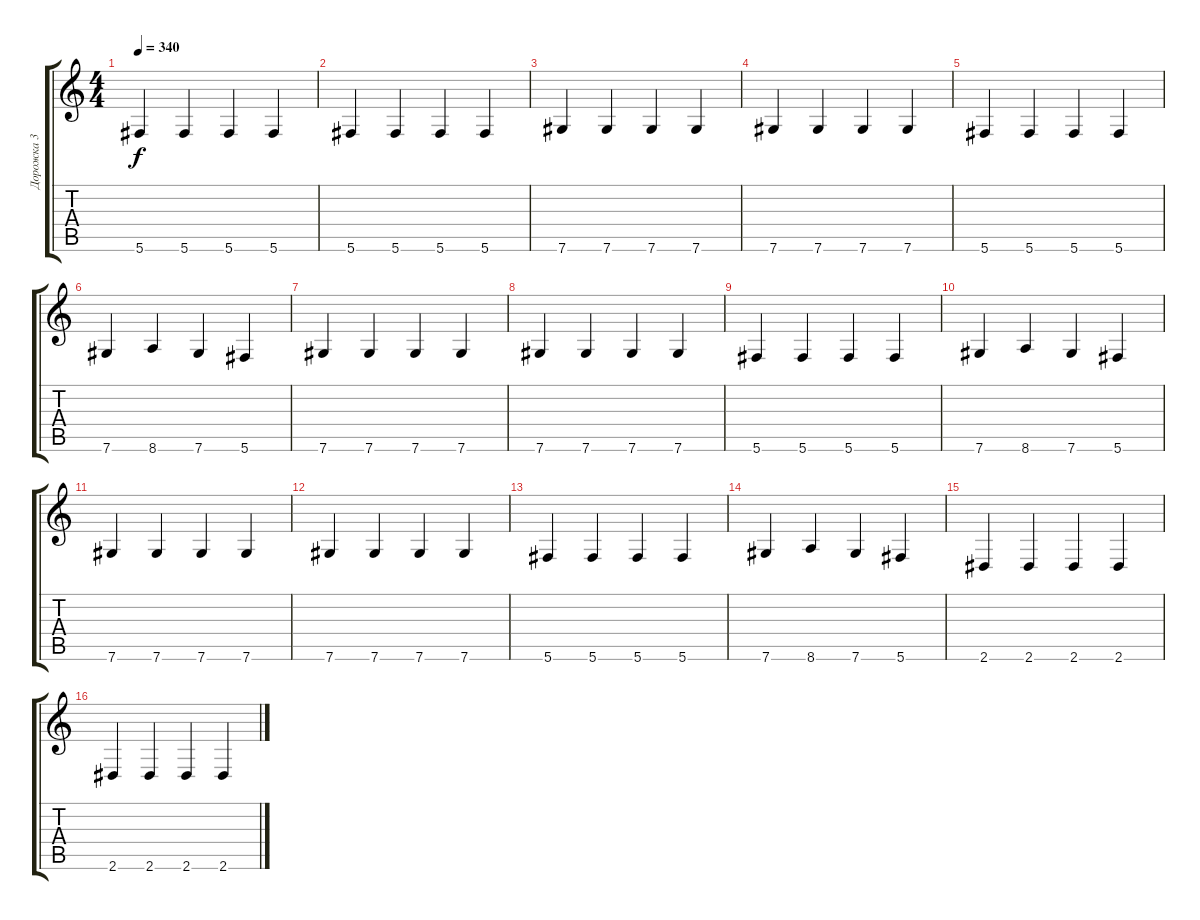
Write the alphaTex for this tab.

\track ("Дорожка 3" "Дорожка 3") {instrument electricbassfinger}
\staff {score tabs}
\tuning (Db4 Ab3 E3 B2 Gb2 Db2) {hide}
\ts (4 4)
\tempo 340
\clef g2
\ks c
5.6.4{dy f} 5.6.4 5.6.4 5.6.4 |
5.6.4 5.6.4 5.6.4 5.6.4 |
7.6.4 7.6.4 7.6.4 7.6.4 |
7.6.4 7.6.4 7.6.4 7.6.4 |
5.6.4 5.6.4 5.6.4 5.6.4 |
7.6.4 8.6.4 7.6.4 5.6.4 |
7.6.4 7.6.4 7.6.4 7.6.4 |
7.6.4 7.6.4 7.6.4 7.6.4 |
5.6.4 5.6.4 5.6.4 5.6.4 |
7.6.4 8.6.4 7.6.4 5.6.4 |
7.6.4 7.6.4 7.6.4 7.6.4 |
7.6.4 7.6.4 7.6.4 7.6.4 |
5.6.4 5.6.4 5.6.4 5.6.4 |
7.6.4 8.6.4 7.6.4 5.6.4 |
2.6.4 2.6.4 2.6.4 2.6.4 |
2.6.4 2.6.4 2.6.4 2.6.4
